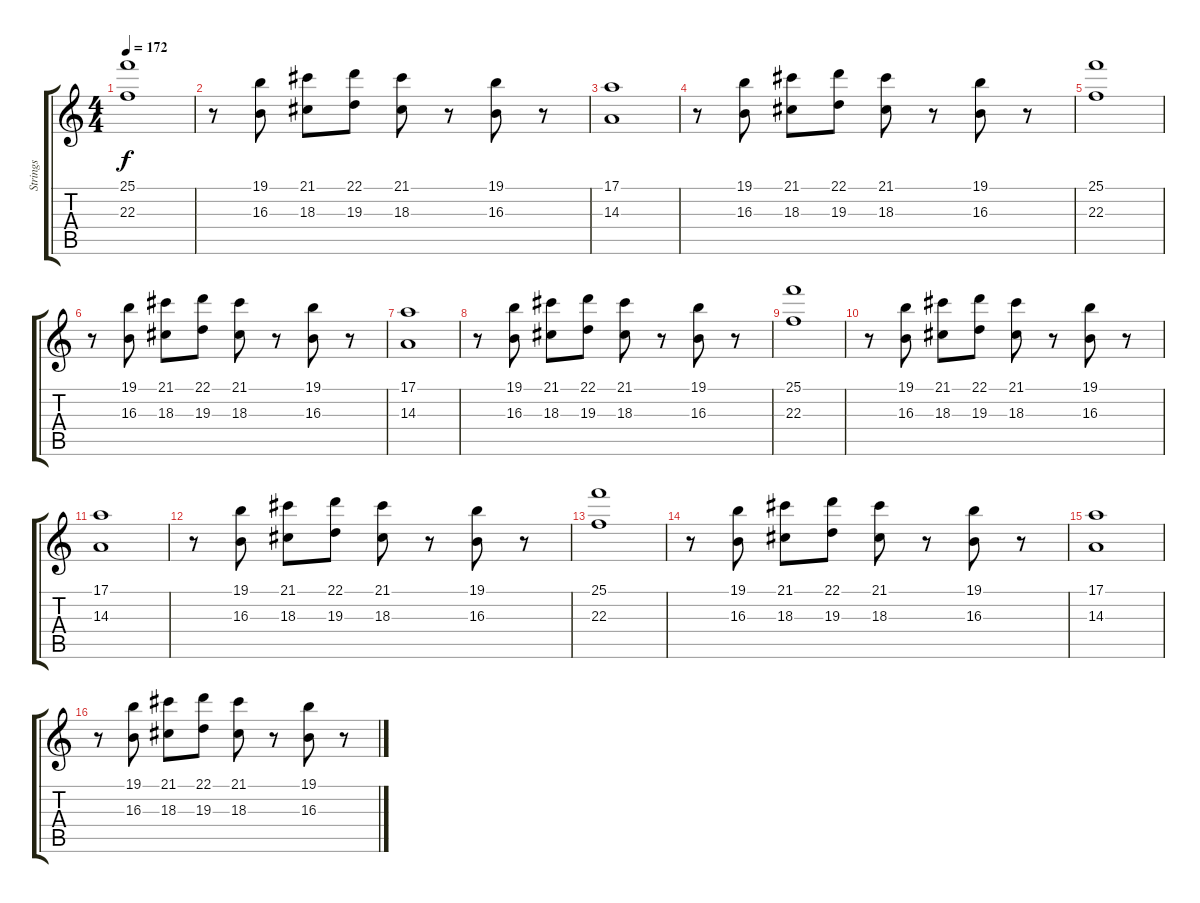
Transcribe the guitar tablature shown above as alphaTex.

\track ("Strings" "Strings") {instrument stringensemble1}
\staff {score tabs}
\tuning (E4 B3 G3 D3 A2 E2) {hide}
\ts (4 4)
\tempo 172
\clef g2
\ks c
(25.1 22.3).1{dy f} |
\section ("" "")
r.8 (19.1 16.3).8 (21.1 18.3).8 (22.1 19.3).8 (21.1 18.3).8 r.8 (19.1 16.3).8 r.8 |
(17.1 14.3).1 |
r.8 (19.1 16.3).8 (21.1 18.3).8 (22.1 19.3).8 (21.1 18.3).8 r.8 (19.1 16.3).8 r.8 |
(25.1 22.3).1 |
r.8 (19.1 16.3).8 (21.1 18.3).8 (22.1 19.3).8 (21.1 18.3).8 r.8 (19.1 16.3).8 r.8 |
(17.1 14.3).1 |
r.8 (19.1 16.3).8 (21.1 18.3).8 (22.1 19.3).8 (21.1 18.3).8 r.8 (19.1 16.3).8 r.8 |
(25.1 22.3).1 |
r.8 (19.1 16.3).8 (21.1 18.3).8 (22.1 19.3).8 (21.1 18.3).8 r.8 (19.1 16.3).8 r.8 |
(17.1 14.3).1 |
r.8 (19.1 16.3).8 (21.1 18.3).8 (22.1 19.3).8 (21.1 18.3).8 r.8 (19.1 16.3).8 r.8 |
(25.1 22.3).1 |
\section ("" "")
r.8 (19.1 16.3).8 (21.1 18.3).8 (22.1 19.3).8 (21.1 18.3).8 r.8 (19.1 16.3).8 r.8 |
(17.1 14.3).1 |
r.8 (19.1 16.3).8 (21.1 18.3).8 (22.1 19.3).8 (21.1 18.3).8 r.8 (19.1 16.3).8 r.8
